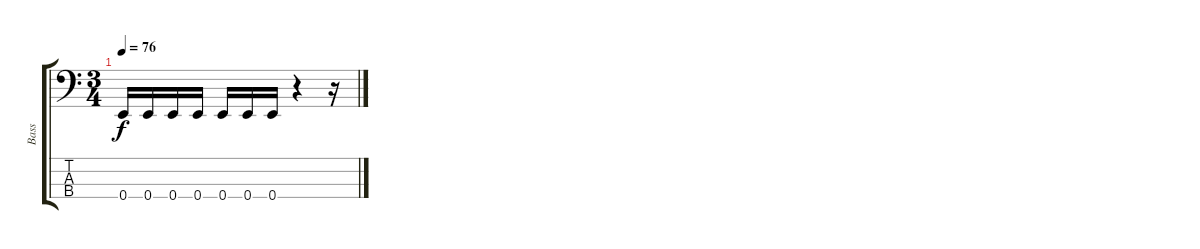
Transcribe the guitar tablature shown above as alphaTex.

\track ("Bass" "Bass") {instrument electricbassfinger}
\staff {score tabs}
\tuning (G2 D2 A1 E1) {hide}
\ts (3 4)
\tempo 76
\clef f4
\ks c
0.4.16{dy f} 0.4.16 0.4.16 0.4.16 0.4.16 0.4.16 0.4.16 r.4 r.16
